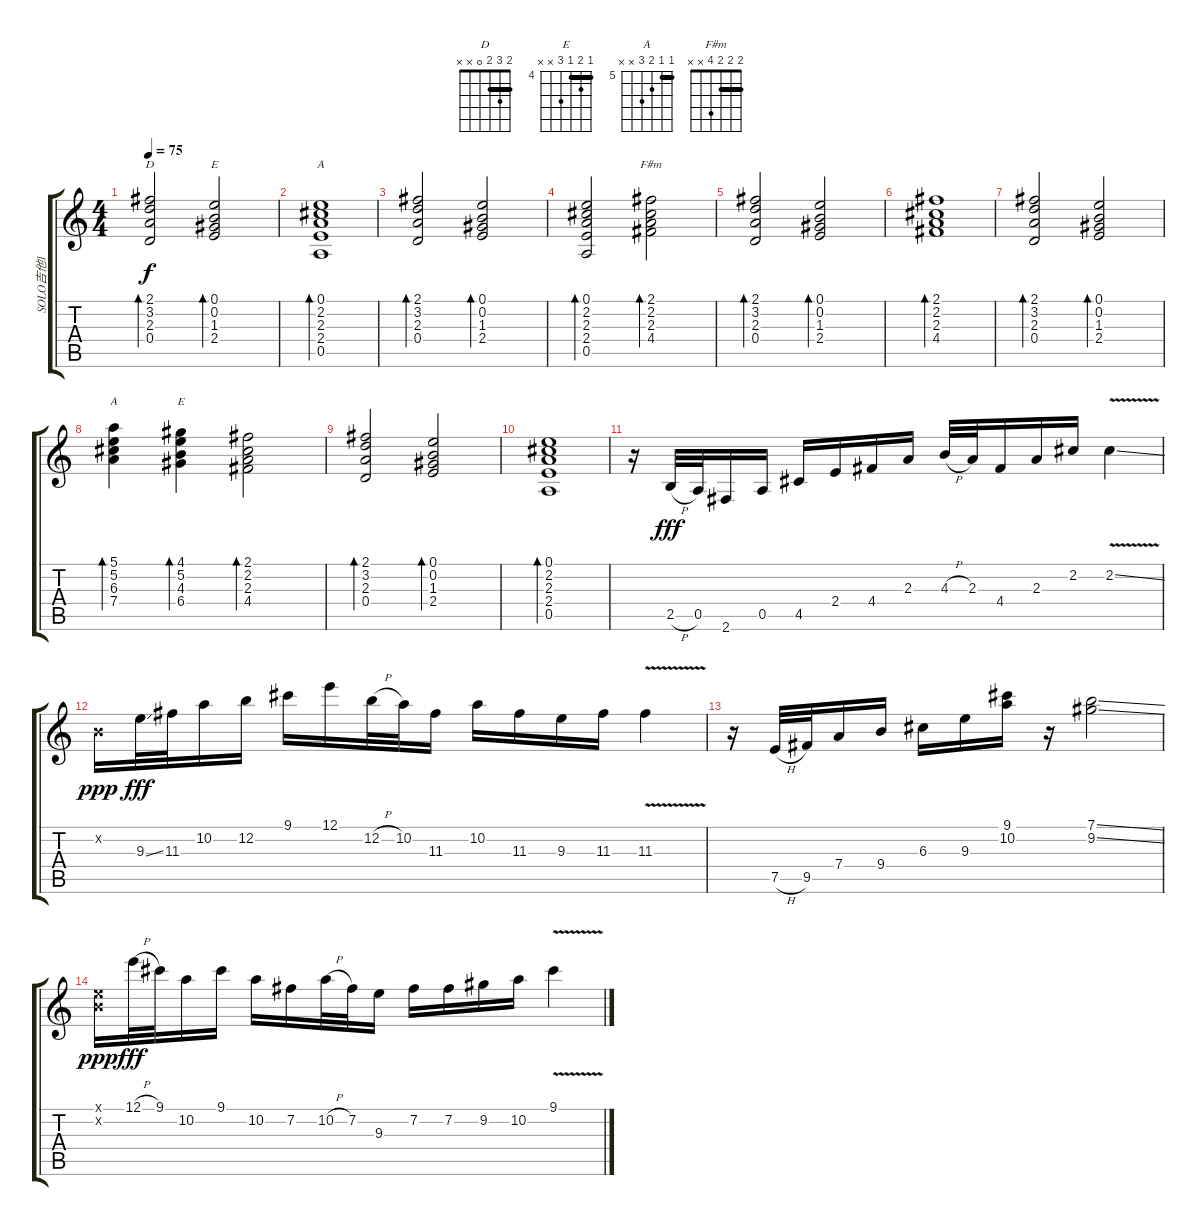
\track ("SOLO吉他1" "SOLO吉他1") {instrument electricguitarclean}
\staff {score tabs}
\tuning (E4 B3 G3 D3 A2 E2) {hide}
\chord ("D" 2 3 2 0 x x) {barre 2}
\chord ("E" 0 0 1 2 x x)
\chord ("A" 0 2 2 2 0 x)
\chord ("F#m" 2 2 2 4 x x) {barre 2}
\chord ("A" 5 5 6 7 x x) {firstfret 5 barre 5}
\chord ("E" 4 5 4 6 x x) {firstfret 4 barre 4}
\ts (4 4)
\tempo 75
\clef g2
\ks c
(2.1 3.2 2.3 0.4).2{bd 120 ch "D" dy f} (0.1 0.2 1.3 2.4).2{bd 120 ch "E"} |
(0.1 2.2 2.3 2.4 0.5).1{bd 120 ch "A"} |
(2.1 3.2 2.3 0.4).2{bd 120} (0.1 0.2 1.3 2.4).2{bd 120} |
(0.1 2.2 2.3 2.4 0.5).2{bd 120} (2.1 2.2 2.3 4.4).2{bd 120 ch "F#m"} |
(2.1 3.2 2.3 0.4).2{bd 120} (0.1 0.2 1.3 2.4).2{bd 120} |
(2.1 2.2 2.3 4.4).1{bd 120} |
(2.1 3.2 2.3 0.4).2{bd 120} (0.1 0.2 1.3 2.4).2{bd 120} |
(5.1 5.2 6.3 7.4).4{bd 120 ch "A"} (4.1 5.2 4.3 6.4).4{bd 120 ch "E"} (2.1 2.2 2.3 4.4).2{bd 120} |
(2.1 3.2 2.3 0.4).2{bd 120} (0.1 0.2 1.3 2.4).2{bd 120} |
(0.1 2.2 2.3 2.4 0.5).1{bd 120} |
r.16 2.5{h}.32{dy fff volume 16 instrument acousticguitarsteel} 0.5.32 2.6.16 0.5.16 4.5.16 2.4.16 4.4.16 2.3.16 4.3{h}.32 2.3.32 4.4.16 2.3.16 2.2.16 2.2{v ss}.4 |
0.2{x}.16{dy ppp} 9.3{ss}.32{dy fff} 11.3.32 10.2.16 12.2.16 9.1.16 12.1.16 12.2{h}.32 10.2.32 11.3.16 10.2.16 11.3.16 9.3.16 11.3.16 11.3{v}.4 |
r.16 7.5{h}.32 9.5.32 7.4.16 9.4.16 6.3.16 9.3.16 (9.1 10.2).16 r.16 (7.1{ss} 9.2{ss}).2 |
(0.1{x} 0.2{x}).16{dy ppp} 12.1{h}.32{dy fff} 9.1.32 10.2.16 9.1.16 10.2.16 7.2.16 10.2{h}.32 7.2.32 9.3.16 7.2.16 7.2.16 9.2.16 10.2.16 9.1{v}.4
